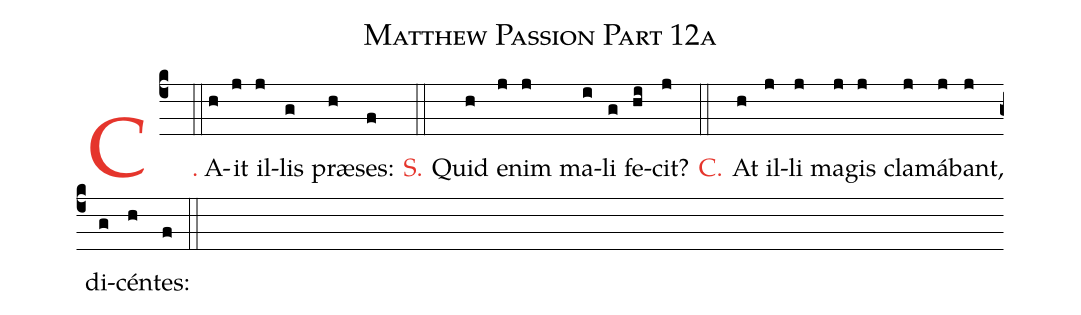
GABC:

name:Matthew Passion Part 12a;
%%
(c4) <c>C.</c>(::) A(h)it(j) il(j)lis(g) pr<sp>ae</sp>(h)ses:(f) <c>S.</c>(::) Quid(h) e(j)nim(j) ma(i)li(g) fe(hi)cit?(j) <c>C.</c>(::) At(h) il(j)li(j) ma(j)gis(j) cla(j)má(j)bant,(j) di(g)cén(h)tes:(f) (::)
